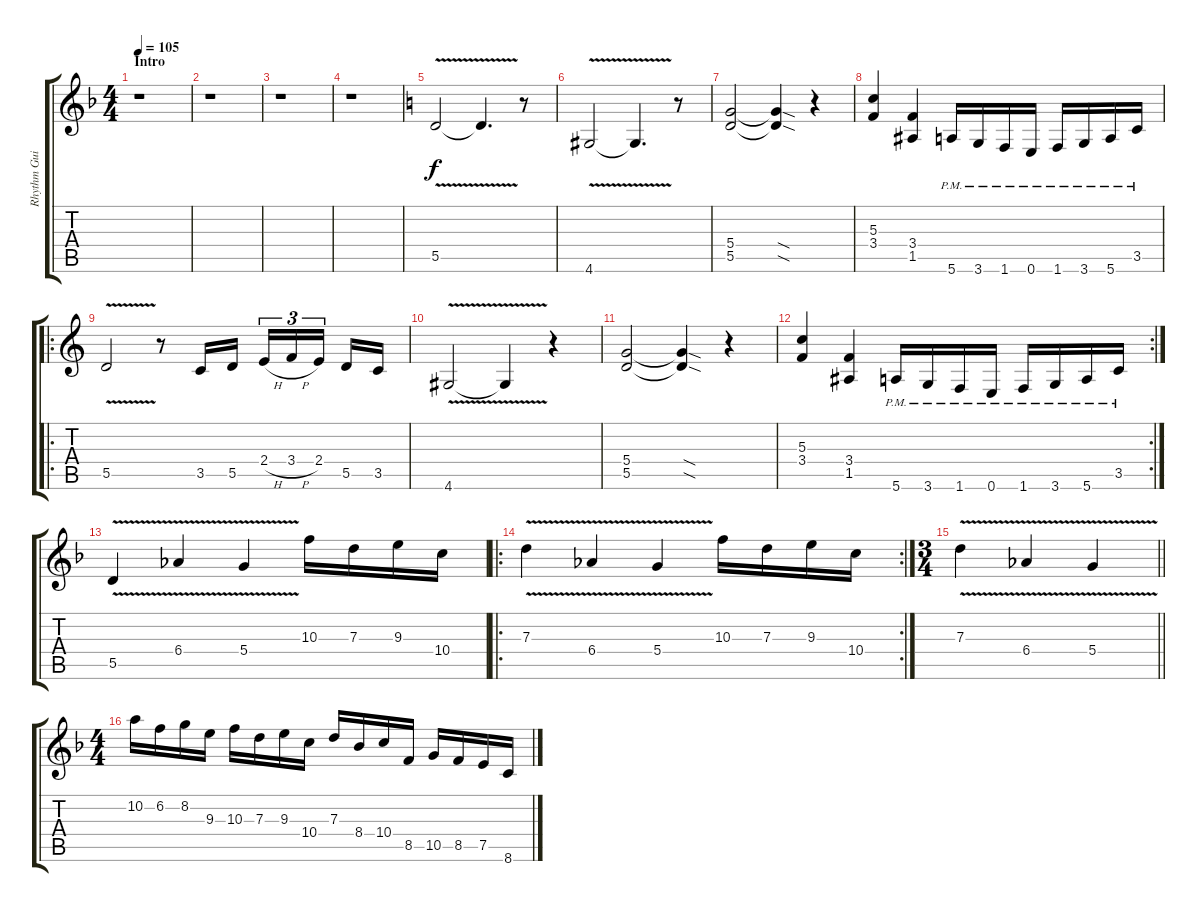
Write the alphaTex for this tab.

\track ("Rhythm Guitar (Poland)" "Rhythm Gui") {instrument distortionguitar}
\staff {score tabs}
\tuning (E4 B3 G3 D3 A2 E2) {hide}
\ts (4 4)
\section ("" "Intro")
\tempo 105
\clef g2
\ks f
r.1{dy f instrument distortionguitar} |
r.1 |
r.1 |
r.1 |
\ks c
5.5{v}.2 5.5{v t}.4{d} r.8 |
4.6{v}.2 4.6{v t}.4{d} r.8 |
(5.4 5.5).2 (5.4{sod t} 5.5{sod t}).4 r.4 |
(5.3 3.4).4 (3.4 1.5).4 5.6{pm}.16 3.6{pm}.16 1.6{pm}.16 0.6{pm}.16 1.6{pm}.16 3.6{pm}.16 5.6{pm}.16 3.5{pm}.16 |
\ro
5.5{v}.2 r.8 3.5.16 5.5.16 2.4{h}.16{tu (3 2)} 3.4{h}.16{tu (3 2)} 2.4.16{tu (3 2) beam splitsecondary} 5.5.16 3.5.16 |
4.6{v}.2 4.6{v t}.4 r.4 |
(5.4 5.5).2 (5.4{sod t} 5.5{sod t}).4 r.4 |
\rc 2
(5.3 3.4).4 (3.4 1.5).4 5.6{pm}.16 3.6{pm}.16 1.6{pm}.16 0.6{pm}.16 1.6{pm}.16 3.6{pm}.16 5.6{pm}.16 3.5{pm}.16 |
\ks f
5.5{v}.4 6.4{v}.4 5.4{v}.4 10.3.16 7.3.16 9.3.16 10.4.16 |
\ro
\rc 2
7.3{v}.4 6.4{v}.4 5.4{v}.4 10.3.16 7.3.16 9.3.16 10.4.16 |
\ts (3 4)
\barLineRight lightlight
7.3{v}.4 6.4{v}.4 5.4{v}.4 |
\ts (4 4)
10.2.16 6.2.16 8.2.16 9.3.16 10.3.16 7.3.16 9.3.16 10.4.16 7.3.16 8.4.16 10.4.16 8.5.16 10.5.16 8.5.16 7.5.16 8.6.16
